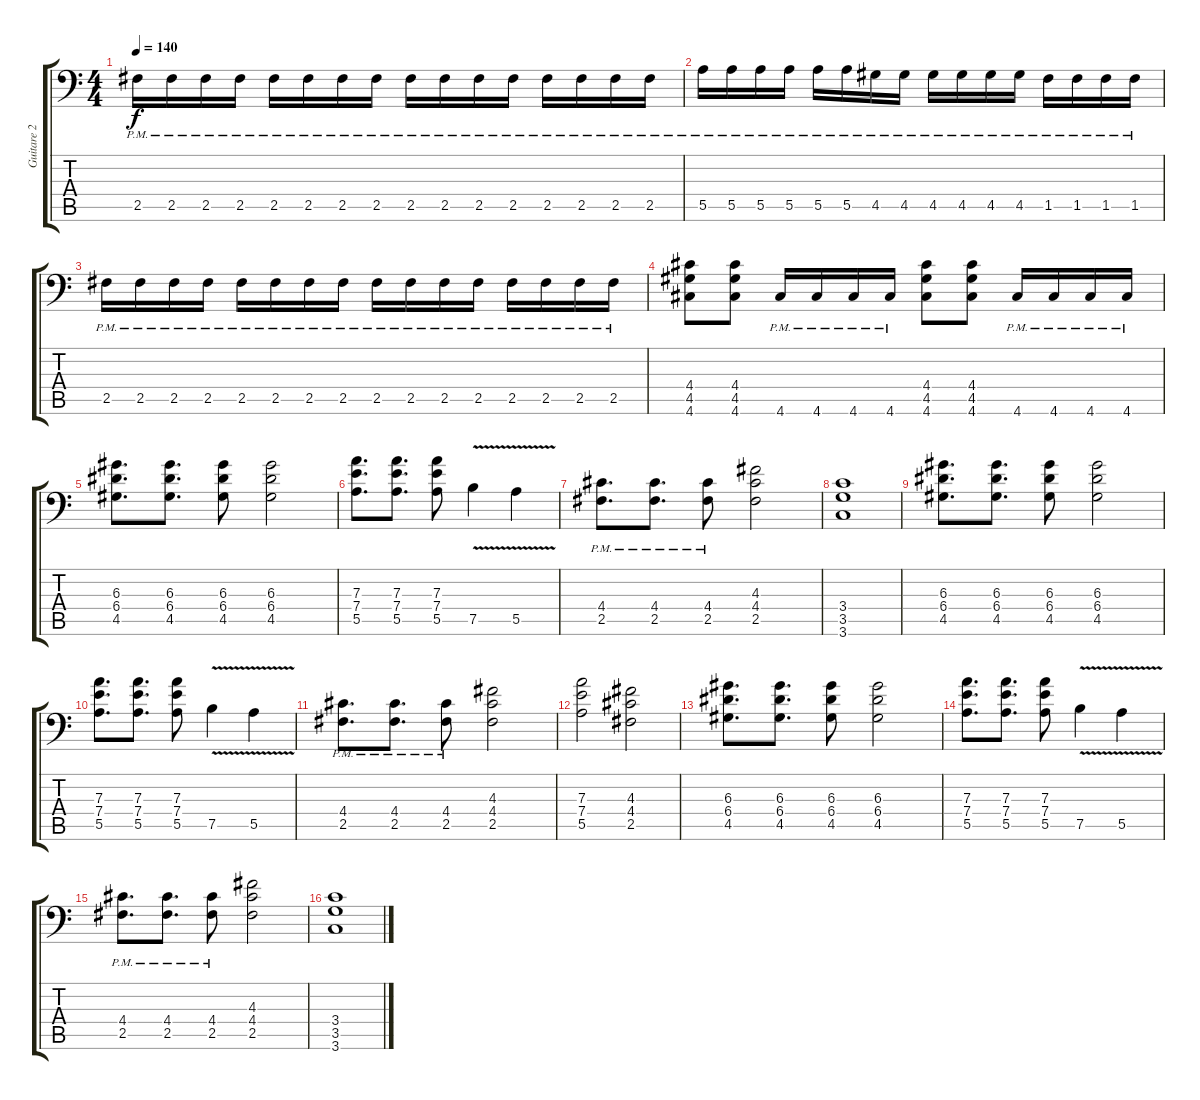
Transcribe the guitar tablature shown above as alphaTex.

\track ("Guitare 2" "Guitare 2") {instrument distortionguitar}
\staff {score tabs}
\tuning (B3 Gb3 D3 A2 E2 A1) {hide}
\ts (4 4)
\tempo 140
\clef f4
\ks c
2.5{pm}.16{dy f} 2.5{pm}.16 2.5{pm}.16 2.5{pm}.16 2.5{pm}.16 2.5{pm}.16 2.5{pm}.16 2.5{pm}.16 2.5{pm}.16 2.5{pm}.16 2.5{pm}.16 2.5{pm}.16 2.5{pm}.16 2.5{pm}.16 2.5{pm}.16 2.5{pm}.16 |
5.5{pm}.16 5.5{pm}.16 5.5{pm}.16 5.5{pm}.16 5.5{pm}.16 5.5{pm}.16 4.5{pm}.16 4.5{pm}.16 4.5{pm}.16 4.5{pm}.16 4.5{pm}.16 4.5{pm}.16 1.5{pm}.16 1.5{pm}.16 1.5{pm}.16 1.5{pm}.16 |
2.5{pm}.16 2.5{pm}.16 2.5{pm}.16 2.5{pm}.16 2.5{pm}.16 2.5{pm}.16 2.5{pm}.16 2.5{pm}.16 2.5{pm}.16 2.5{pm}.16 2.5{pm}.16 2.5{pm}.16 2.5{pm}.16 2.5{pm}.16 2.5{pm}.16 2.5{pm}.16 |
(4.4 4.5 4.6).8 (4.4 4.5 4.6).8 4.6{pm}.16 4.6{pm}.16 4.6{pm}.16 4.6{pm}.16 (4.4 4.5 4.6).8 (4.4 4.5 4.6).8 4.6{pm}.16 4.6{pm}.16 4.6{pm}.16 4.6{pm}.16 |
(6.3 6.4 4.5).8{d} (6.3 6.4 4.5).8{d} (6.3 6.4 4.5).8 (6.3 6.4 4.5).2 |
(7.3 7.4 5.5).8{d} (7.3 7.4 5.5).8{d} (7.3 7.4 5.5).8 7.5{v}.4 5.5{v}.4 |
(4.4{pm} 2.5{pm}).8{d} (4.4{pm} 2.5{pm}).8{d} (4.4{pm} 2.5{pm}).8 (4.3 4.4 2.5).2 |
(3.4 3.5 3.6).1 |
(6.3 6.4 4.5).8{d} (6.3 6.4 4.5).8{d} (6.3 6.4 4.5).8 (6.3 6.4 4.5).2 |
(7.3 7.4 5.5).8{d} (7.3 7.4 5.5).8{d} (7.3 7.4 5.5).8 7.5{v}.4 5.5{v}.4 |
(4.4{pm} 2.5{pm}).8{d} (4.4{pm} 2.5{pm}).8{d} (4.4{pm} 2.5{pm}).8 (4.3 4.4 2.5).2 |
(7.3 7.4 5.5).2 (4.3 4.4 2.5).2 |
(6.3 6.4 4.5).8{d} (6.3 6.4 4.5).8{d} (6.3 6.4 4.5).8 (6.3 6.4 4.5).2 |
(7.3 7.4 5.5).8{d} (7.3 7.4 5.5).8{d} (7.3 7.4 5.5).8 7.5{v}.4 5.5{v}.4 |
(4.4{pm} 2.5{pm}).8{d} (4.4{pm} 2.5{pm}).8{d} (4.4{pm} 2.5{pm}).8 (4.3 4.4 2.5).2 |
(3.4 3.5 3.6).1
